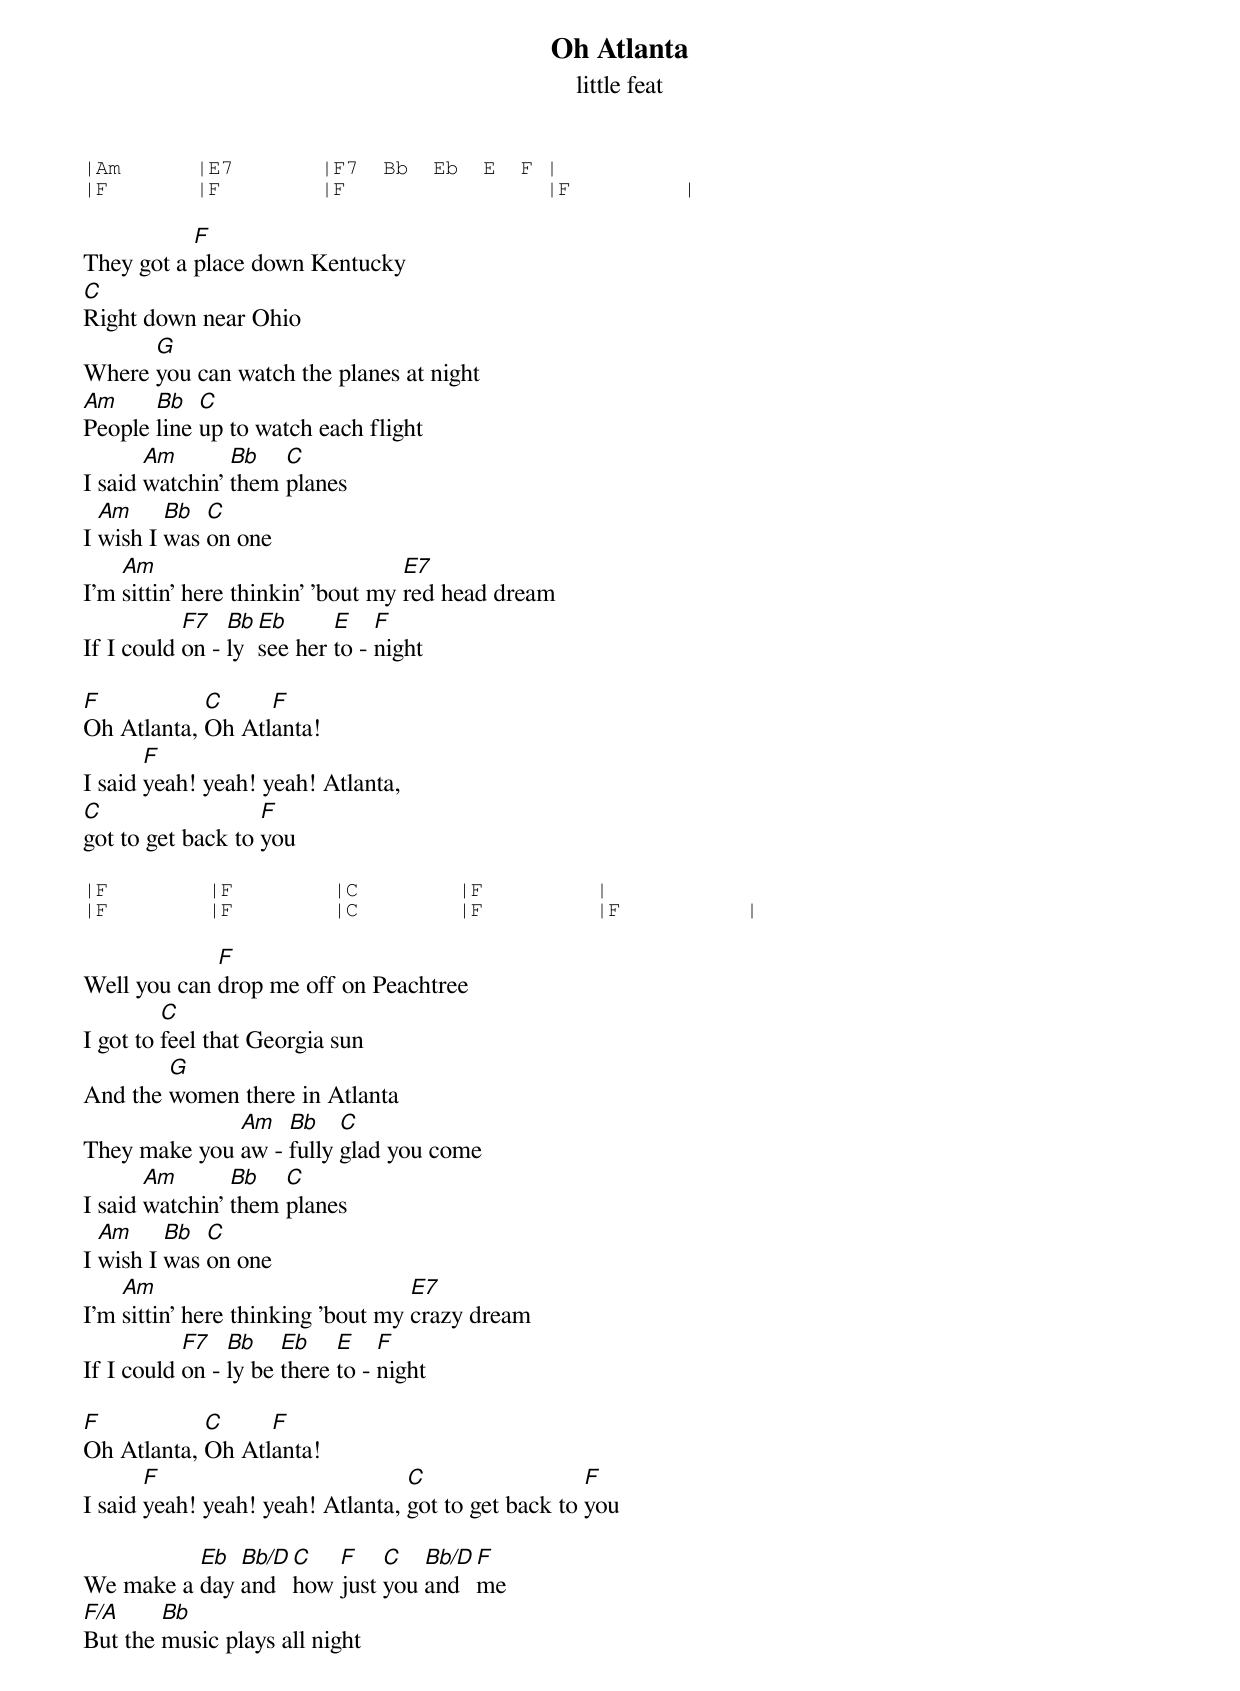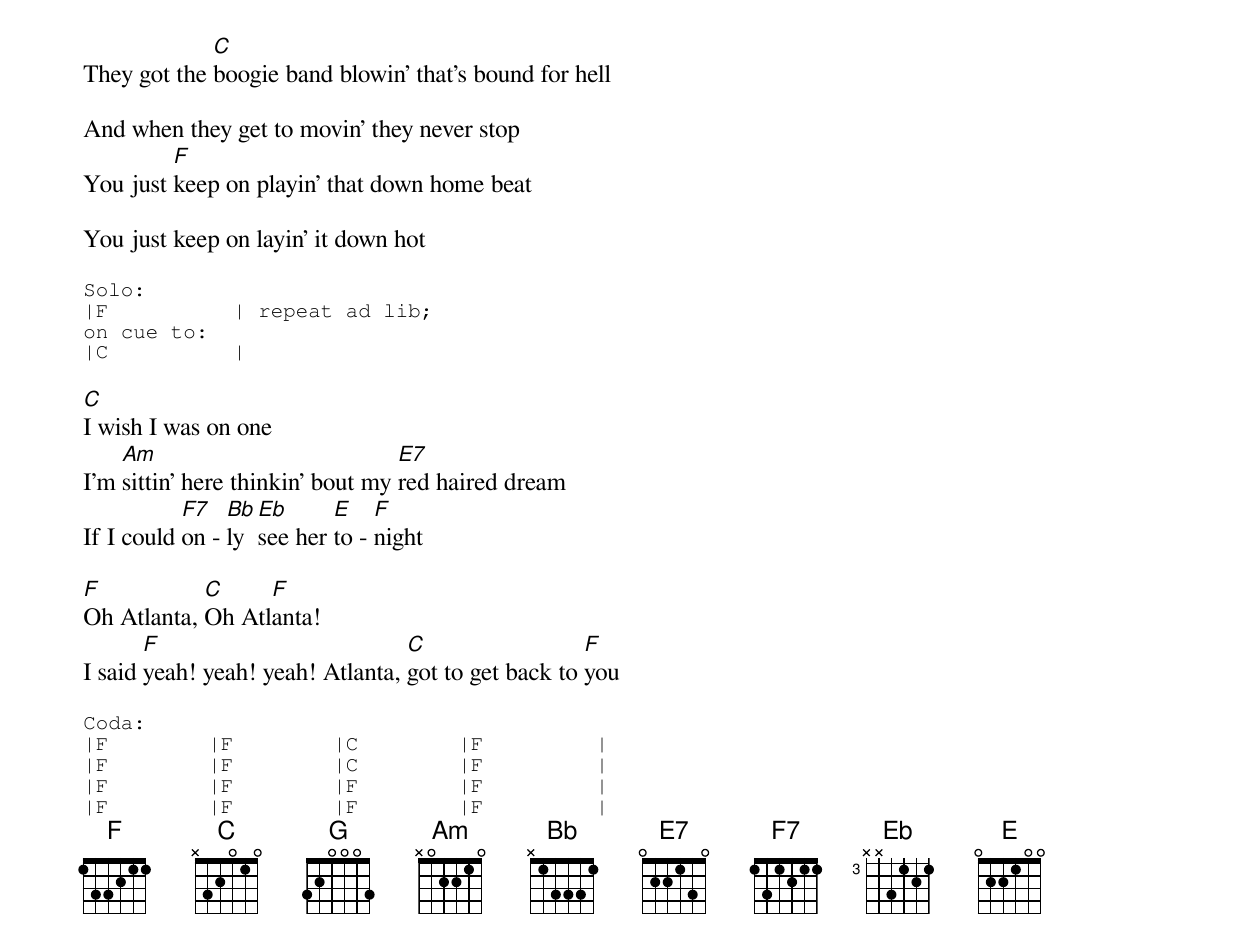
{title: Oh Atlanta}
{subtitle: little feat}
{sot}
|Am      |E7       |F7  Bb  Eb  E  F |
|F       |F        |F                |F         |
{eot}

They got a [F]place down Kentucky
[C]Right down near Ohio
Where [G]you can watch the planes at night
[Am]People [Bb]line [C]up to watch each flight
I said [Am]watchin' [Bb]them [C]planes
I [Am]wish I [Bb]was [C]on one
I'm [Am]sittin' here thinkin' 'bout my [E7]red head dream
If I could [F7]on - [Bb]ly [Eb]see her [E]to - [F]night

[F]Oh Atlanta, [C]Oh Atl[F]anta!
I said [F]yeah! yeah! yeah! Atlanta,
[C]got to get back to [F]you

{sot}
|F        |F        |C        |F         |
|F        |F        |C        |F         |F          |
{eot}

Well you can [F]drop me off on Peachtree
I got to [C]feel that Georgia sun
And the [G]women there in Atlanta
They make you [Am]aw - [Bb]fully [C]glad you come
I said [Am]watchin' [Bb]them [C]planes
I [Am]wish I [Bb]was [C]on one
I'm [Am]sittin' here thinking 'bout my [E7]crazy dream
If I could [F7]on - [Bb]ly be [Eb]there [E]to - [F]night

[F]Oh Atlanta, [C]Oh Atl[F]anta!
I said [F]yeah! yeah! yeah! Atlanta, [C]got to get back to [F]you

We make a [Eb]day [Bb/D]and  [C]how [F]just [C]you [Bb/D]and  [F]me
[F/A]But the [Bb]music plays all night
They got the [C]boogie band blowin' that's bound for hell

And when they get to movin' they never stop
You just [F]keep on playin' that down home beat

You just keep on layin' it down hot

{sot}
Solo:
|F          | repeat ad lib;
on cue to:
|C          |
{eot}

[C]I wish I was on one
I'm [Am]sittin' here thinkin' bout my [E7]red haired dream
If I could [F7]on - [Bb]ly [Eb]see her [E]to - [F]night

[F]Oh Atlanta, [C]Oh Atl[F]anta!
I said [F]yeah! yeah! yeah! Atlanta, [C]got to get back to [F]you

{sot}
Coda:
|F        |F        |C        |F         |
|F        |F        |C        |F         |
|F        |F        |F        |F         |
|F        |F        |F        |F         |
{eot}
